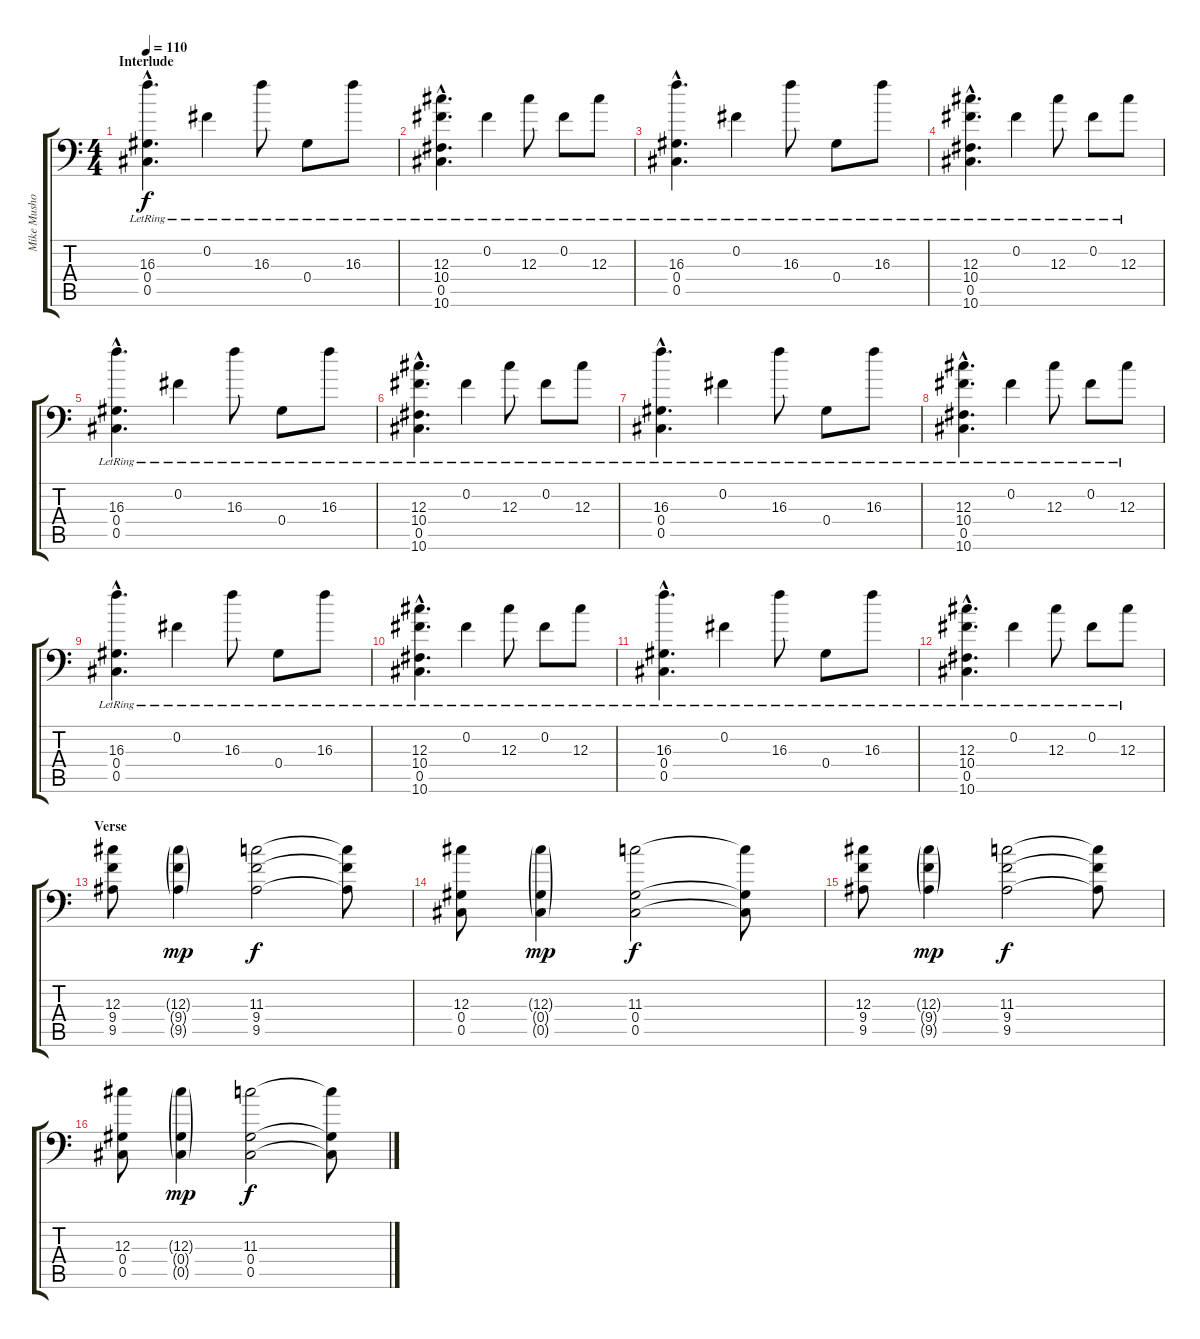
\track ("Mike Mushok" "Mike Musho") {instrument electricguitarclean}
\staff {score tabs}
\tuning (Bb3 Gb3 Db3 Ab2 Db2 Ab1) {hide}
\ts (4 4)
\section ("" "Interlude")
\tempo 110
\clef f4
\ks c
(16.3{hac lr} 0.4{hac lr} 0.5{hac lr}).4{d dy f volume 10 instrument electricguitarclean} 0.2{lr}.4 16.3{lr}.8 0.4{lr}.8 16.3{lr}.8 |
(12.3{hac lr} 10.4{hac lr} 0.5{hac lr} 10.6{hac lr}).4{d} 0.2{lr}.4 12.3{lr}.8 0.2{lr}.8 12.3{lr}.8 |
(16.3{hac lr} 0.4{hac lr} 0.5{hac lr}).4{d} 0.2{lr}.4 16.3{lr}.8 0.4{lr}.8 16.3{lr}.8 |
(12.3{hac lr} 10.4{hac lr} 0.5{hac lr} 10.6{hac lr}).4{d} 0.2{lr}.4 12.3{lr}.8 0.2{lr}.8 12.3{lr}.8 |
(16.3{hac lr} 0.4{hac lr} 0.5{hac lr}).4{d} 0.2{lr}.4 16.3{lr}.8 0.4{lr}.8 16.3{lr}.8 |
(12.3{hac lr} 10.4{hac lr} 0.5{hac lr} 10.6{hac lr}).4{d} 0.2{lr}.4 12.3{lr}.8 0.2{lr}.8 12.3{lr}.8 |
(16.3{hac lr} 0.4{hac lr} 0.5{hac lr}).4{d} 0.2{lr}.4 16.3{lr}.8 0.4{lr}.8 16.3{lr}.8 |
(12.3{hac lr} 10.4{hac lr} 0.5{hac lr} 10.6{hac lr}).4{d} 0.2{lr}.4 12.3{lr}.8 0.2{lr}.8 12.3{lr}.8 |
(16.3{hac lr} 0.4{hac lr} 0.5{hac lr}).4{d} 0.2{lr}.4 16.3{lr}.8 0.4{lr}.8 16.3{lr}.8 |
(12.3{hac lr} 10.4{hac lr} 0.5{hac lr} 10.6{hac lr}).4{d} 0.2{lr}.4 12.3{lr}.8 0.2{lr}.8 12.3{lr}.8 |
(16.3{hac lr} 0.4{hac lr} 0.5{hac lr}).4{d} 0.2{lr}.4 16.3{lr}.8 0.4{lr}.8 16.3{lr}.8 |
(12.3{hac lr} 10.4{hac lr} 0.5{hac lr} 10.6{hac lr}).4{d} 0.2{lr}.4 12.3{lr}.8 0.2{lr}.8 12.3{lr}.8 |
\section ("" "Verse")
(12.3 9.4 9.5).8{volume 10 instrument electricguitarclean} (12.3{g} 9.4{g} 9.5{g}).4{dy mp} (11.3 9.4 9.5).2{dy f} (11.3{t} 9.4{t} 9.5{t}).8 |
(12.3 0.4 0.5).8 (12.3{g} 0.4{g} 0.5{g}).4{dy mp} (11.3 0.4 0.5).2{dy f} (11.3{t} 0.4{t} 0.5{t}).8 |
(12.3 9.4 9.5).8 (12.3{g} 9.4{g} 9.5{g}).4{dy mp} (11.3 9.4 9.5).2{dy f} (11.3{t} 9.4{t} 9.5{t}).8 |
(12.3 0.4 0.5).8 (12.3{g} 0.4{g} 0.5{g}).4{dy mp} (11.3 0.4 0.5).2{dy f} (11.3{t} 0.4{t} 0.5{t}).8
